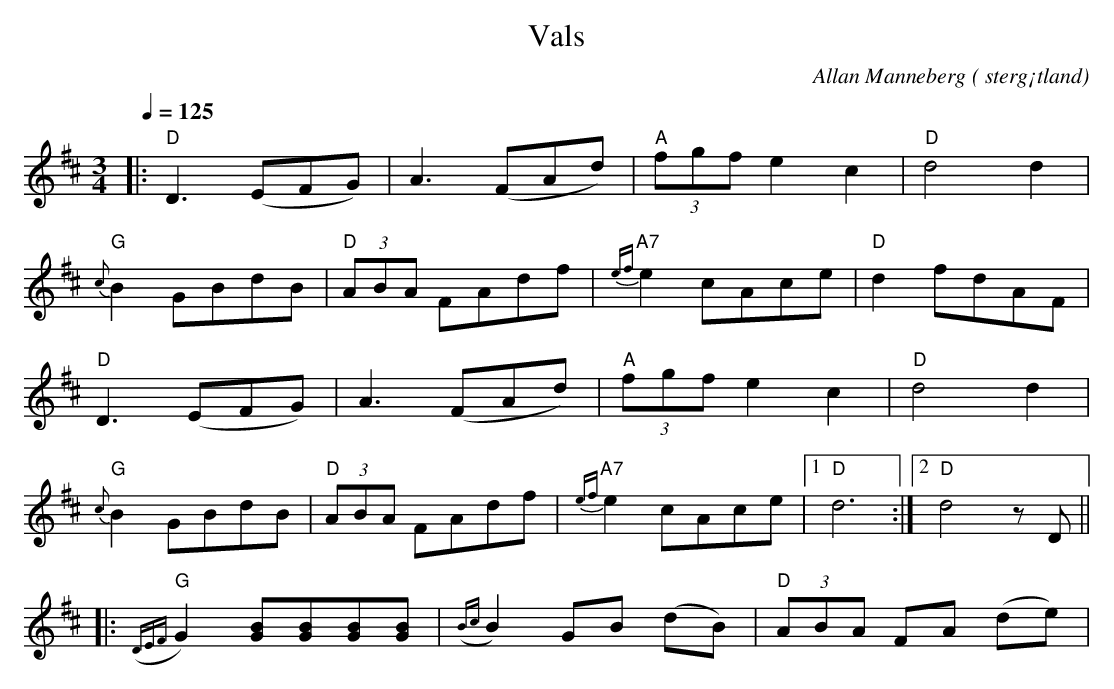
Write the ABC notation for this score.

X:1
T:Vals
O: sterg¡tland
C:Allan Manneberg
Q:1/4=125
M: 3/4
L: 1/8
K: D
|: "D"D3(EFG) | A3(FAd) |"A" (3fgf e2 c2|"D" d4 d2|
"G" {c}B2 GBdB| "D" (3ABA FAdf | "A7" {ef}e2 cAce|"D" d2 fdAF|
"D"D3(EFG) | A3(FAd) |"A" (3fgf e2 c2|"D" d4 d2|
"G" {c}B2 GBdB| "D" (3ABA FAdf | "A7" {ef}e2 cAce|1"D" d6 :|2 "D" d4 z D||
|:"G"({DEF}G2) [GB][GB][GB][GB]|({Bc}B2) GB (dB)|"D"(3ABA FA (de)|
